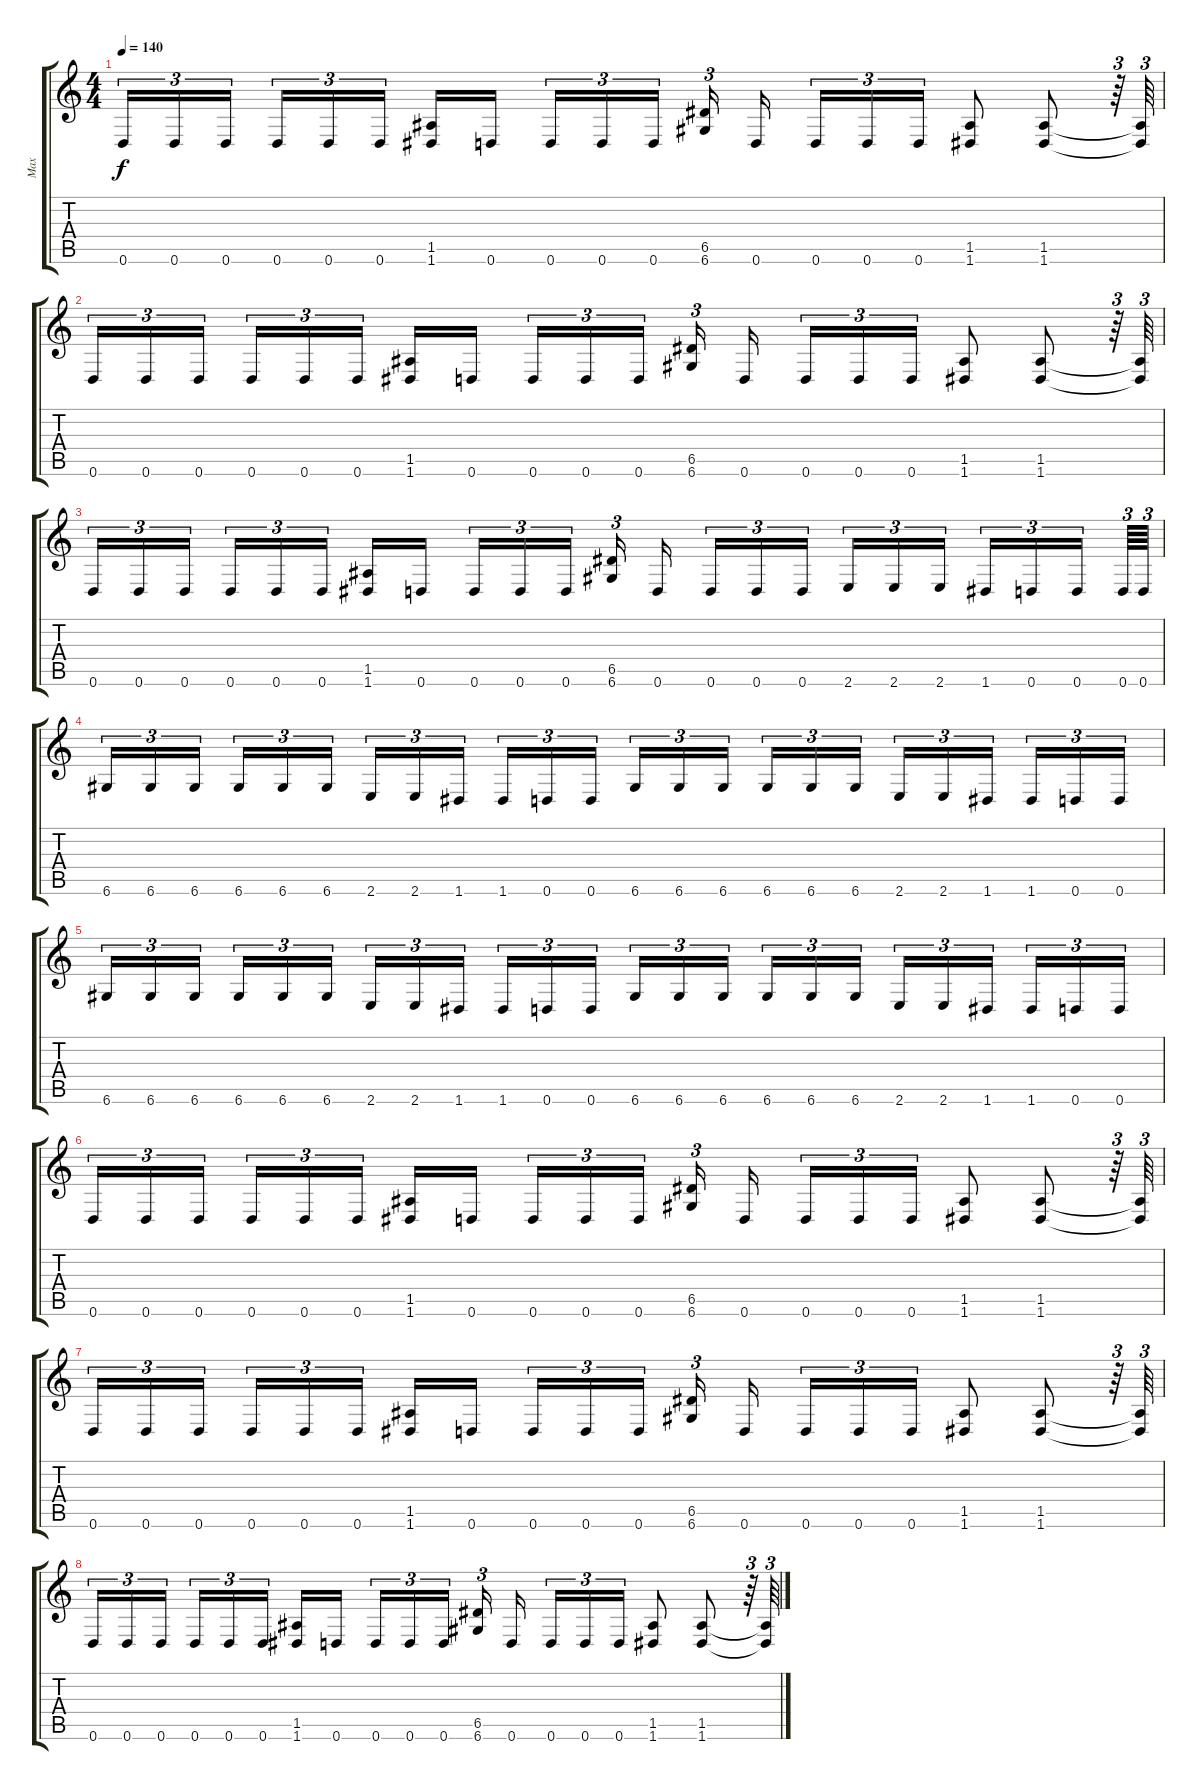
\track ("Max" "Max") {instrument overdrivenguitar}
\staff {score tabs}
\tuning (E4 B3 G3 D3 A2 D2) {hide}
\ts (4 4)
\tempo 140
\clef g2
\ks c
0.6.16{tu (3 2) dy f} 0.6.16{tu (3 2)} 0.6.16{tu (3 2)} 0.6.16{tu (3 2)} 0.6.16{tu (3 2)} 0.6.16{tu (3 2)} (1.5 1.6).16 0.6.16 0.6.16{tu (3 2)} 0.6.16{tu (3 2)} 0.6.16{tu (3 2)} (6.5 6.6).16{tu (3 2)} 0.6.16 0.6.16{tu (3 2)} 0.6.16{tu (3 2)} 0.6.16{tu (3 2)} (1.5 1.6).8 (1.5 1.6).8 r.64{tu (3 2)} (1.5{t} 1.6{t}).64{tu (3 2)} |
0.6.16{tu (3 2)} 0.6.16{tu (3 2)} 0.6.16{tu (3 2)} 0.6.16{tu (3 2)} 0.6.16{tu (3 2)} 0.6.16{tu (3 2)} (1.5 1.6).16 0.6.16 0.6.16{tu (3 2)} 0.6.16{tu (3 2)} 0.6.16{tu (3 2)} (6.5 6.6).16{tu (3 2)} 0.6.16 0.6.16{tu (3 2)} 0.6.16{tu (3 2)} 0.6.16{tu (3 2)} (1.5 1.6).8 (1.5 1.6).8 r.64{tu (3 2)} (1.5{t} 1.6{t}).64{tu (3 2)} |
0.6.16{tu (3 2)} 0.6.16{tu (3 2)} 0.6.16{tu (3 2)} 0.6.16{tu (3 2)} 0.6.16{tu (3 2)} 0.6.16{tu (3 2)} (1.5 1.6).16 0.6.16 0.6.16{tu (3 2)} 0.6.16{tu (3 2)} 0.6.16{tu (3 2)} (6.5 6.6).16{tu (3 2)} 0.6.16 0.6.16{tu (3 2)} 0.6.16{tu (3 2)} 0.6.16{tu (3 2)} 2.6.16{tu (3 2)} 2.6.16{tu (3 2)} 2.6.16{tu (3 2)} 1.6.16{tu (3 2)} 0.6.16{tu (3 2)} 0.6.16{tu (3 2)} 0.6.64{tu (3 2)} 0.6.64{tu (3 2)} |
6.6.16{tu (3 2)} 6.6.16{tu (3 2)} 6.6.16{tu (3 2)} 6.6.16{tu (3 2)} 6.6.16{tu (3 2)} 6.6.16{tu (3 2)} 2.6.16{tu (3 2)} 2.6.16{tu (3 2)} 1.6.16{tu (3 2)} 1.6.16{tu (3 2)} 0.6.16{tu (3 2)} 0.6.16{tu (3 2)} 6.6.16{tu (3 2)} 6.6.16{tu (3 2)} 6.6.16{tu (3 2)} 6.6.16{tu (3 2)} 6.6.16{tu (3 2)} 6.6.16{tu (3 2)} 2.6.16{tu (3 2)} 2.6.16{tu (3 2)} 1.6.16{tu (3 2)} 1.6.16{tu (3 2)} 0.6.16{tu (3 2)} 0.6.16{tu (3 2)} |
6.6.16{tu (3 2)} 6.6.16{tu (3 2)} 6.6.16{tu (3 2)} 6.6.16{tu (3 2)} 6.6.16{tu (3 2)} 6.6.16{tu (3 2)} 2.6.16{tu (3 2)} 2.6.16{tu (3 2)} 1.6.16{tu (3 2)} 1.6.16{tu (3 2)} 0.6.16{tu (3 2)} 0.6.16{tu (3 2)} 6.6.16{tu (3 2)} 6.6.16{tu (3 2)} 6.6.16{tu (3 2)} 6.6.16{tu (3 2)} 6.6.16{tu (3 2)} 6.6.16{tu (3 2)} 2.6.16{tu (3 2)} 2.6.16{tu (3 2)} 1.6.16{tu (3 2)} 1.6.16{tu (3 2)} 0.6.16{tu (3 2)} 0.6.16{tu (3 2)} |
0.6.16{tu (3 2)} 0.6.16{tu (3 2)} 0.6.16{tu (3 2)} 0.6.16{tu (3 2)} 0.6.16{tu (3 2)} 0.6.16{tu (3 2)} (1.5 1.6).16 0.6.16 0.6.16{tu (3 2)} 0.6.16{tu (3 2)} 0.6.16{tu (3 2)} (6.5 6.6).16{tu (3 2)} 0.6.16 0.6.16{tu (3 2)} 0.6.16{tu (3 2)} 0.6.16{tu (3 2)} (1.5 1.6).8 (1.5 1.6).8 r.64{tu (3 2)} (1.5{t} 1.6{t}).64{tu (3 2)} |
0.6.16{tu (3 2)} 0.6.16{tu (3 2)} 0.6.16{tu (3 2)} 0.6.16{tu (3 2)} 0.6.16{tu (3 2)} 0.6.16{tu (3 2)} (1.5 1.6).16 0.6.16 0.6.16{tu (3 2)} 0.6.16{tu (3 2)} 0.6.16{tu (3 2)} (6.5 6.6).16{tu (3 2)} 0.6.16 0.6.16{tu (3 2)} 0.6.16{tu (3 2)} 0.6.16{tu (3 2)} (1.5 1.6).8 (1.5 1.6).8 r.64{tu (3 2)} (1.5{t} 1.6{t}).64{tu (3 2)} |
0.6.16{tu (3 2)} 0.6.16{tu (3 2)} 0.6.16{tu (3 2)} 0.6.16{tu (3 2)} 0.6.16{tu (3 2)} 0.6.16{tu (3 2)} (1.5 1.6).16 0.6.16 0.6.16{tu (3 2)} 0.6.16{tu (3 2)} 0.6.16{tu (3 2)} (6.5 6.6).16{tu (3 2)} 0.6.16 0.6.16{tu (3 2)} 0.6.16{tu (3 2)} 0.6.16{tu (3 2)} (1.5 1.6).8 (1.5 1.6).8 r.64{tu (3 2)} (1.5{t} 1.6{t}).64{tu (3 2)}
